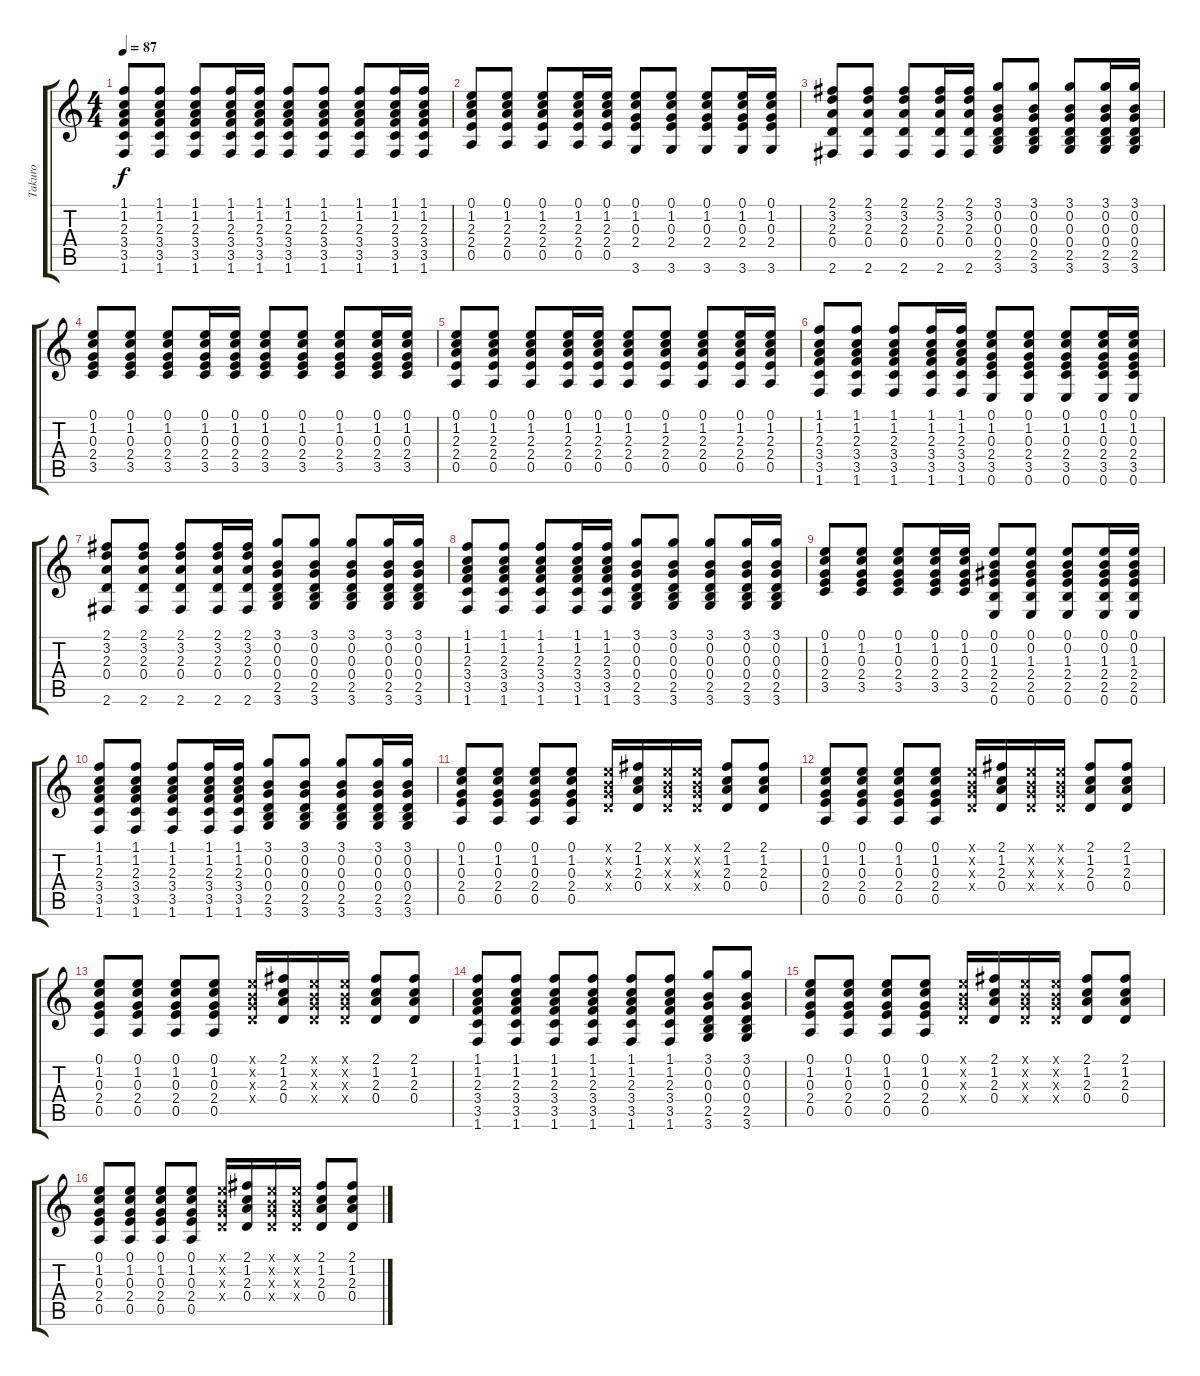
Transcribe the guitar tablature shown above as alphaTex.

\track ("Takuro" "Takuro") {instrument acousticguitarsteel}
\staff {score tabs}
\tuning (E4 B3 G3 D3 A2 E2) {hide}
\ts (4 4)
\tempo 87
\clef g2
\ks c
(1.1 1.2 2.3 3.4 3.5 1.6).8{dy f} (1.1 1.2 2.3 3.4 3.5 1.6).8 (1.1 1.2 2.3 3.4 3.5 1.6).8 (1.1 1.2 2.3 3.4 3.5 1.6).16 (1.1 1.2 2.3 3.4 3.5 1.6).16 (1.1 1.2 2.3 3.4 3.5 1.6).8 (1.1 1.2 2.3 3.4 3.5 1.6).8 (1.1 1.2 2.3 3.4 3.5 1.6).8 (1.1 1.2 2.3 3.4 3.5 1.6).16 (1.1 1.2 2.3 3.4 3.5 1.6).16 |
(0.1 1.2 2.3 2.4 0.5).8 (0.1 1.2 2.3 2.4 0.5).8 (0.1 1.2 2.3 2.4 0.5).8 (0.1 1.2 2.3 2.4 0.5).16 (0.1 1.2 2.3 2.4 0.5).16 (0.1 1.2 0.3 2.4 3.6).8 (0.1 1.2 0.3 2.4 3.6).8 (0.1 1.2 0.3 2.4 3.6).8 (0.1 1.2 0.3 2.4 3.6).16 (0.1 1.2 0.3 2.4 3.6).16 |
(2.1 3.2 2.3 0.4 2.6).8 (2.1 3.2 2.3 0.4 2.6).8 (2.1 3.2 2.3 0.4 2.6).8 (2.1 3.2 2.3 0.4 2.6).16 (2.1 3.2 2.3 0.4 2.6).16 (3.1 0.2 0.3 0.4 2.5 3.6).8 (3.1 0.2 0.3 0.4 2.5 3.6).8 (3.1 0.2 0.3 0.4 2.5 3.6).8 (3.1 0.2 0.3 0.4 2.5 3.6).16 (3.1 0.2 0.3 0.4 2.5 3.6).16 |
(0.1 1.2 0.3 2.4 3.5).8 (0.1 1.2 0.3 2.4 3.5).8 (0.1 1.2 0.3 2.4 3.5).8 (0.1 1.2 0.3 2.4 3.5).16 (0.1 1.2 0.3 2.4 3.5).16 (0.1 1.2 0.3 2.4 3.5).8 (0.1 1.2 0.3 2.4 3.5).8 (0.1 1.2 0.3 2.4 3.5).8 (0.1 1.2 0.3 2.4 3.5).16 (0.1 1.2 0.3 2.4 3.5).16 |
(0.1 1.2 2.3 2.4 0.5).8 (0.1 1.2 2.3 2.4 0.5).8 (0.1 1.2 2.3 2.4 0.5).8 (0.1 1.2 2.3 2.4 0.5).16 (0.1 1.2 2.3 2.4 0.5).16 (0.1 1.2 2.3 2.4 0.5).8 (0.1 1.2 2.3 2.4 0.5).8 (0.1 1.2 2.3 2.4 0.5).8 (0.1 1.2 2.3 2.4 0.5).16 (0.1 1.2 2.3 2.4 0.5).16 |
(1.1 1.2 2.3 3.4 3.5 1.6).8 (1.1 1.2 2.3 3.4 3.5 1.6).8 (1.1 1.2 2.3 3.4 3.5 1.6).8 (1.1 1.2 2.3 3.4 3.5 1.6).16 (1.1 1.2 2.3 3.4 3.5 1.6).16 (0.1 1.2 0.3 2.4 3.5 0.6).8 (0.1 1.2 0.3 2.4 3.5 0.6).8 (0.1 1.2 0.3 2.4 3.5 0.6).8 (0.1 1.2 0.3 2.4 3.5 0.6).16 (0.1 1.2 0.3 2.4 3.5 0.6).16 |
(2.1 3.2 2.3 0.4 2.6).8 (2.1 3.2 2.3 0.4 2.6).8 (2.1 3.2 2.3 0.4 2.6).8 (2.1 3.2 2.3 0.4 2.6).16 (2.1 3.2 2.3 0.4 2.6).16 (3.1 0.2 0.3 0.4 2.5 3.6).8 (3.1 0.2 0.3 0.4 2.5 3.6).8 (3.1 0.2 0.3 0.4 2.5 3.6).8 (3.1 0.2 0.3 0.4 2.5 3.6).16 (3.1 0.2 0.3 0.4 2.5 3.6).16 |
(1.1 1.2 2.3 3.4 3.5 1.6).8 (1.1 1.2 2.3 3.4 3.5 1.6).8 (1.1 1.2 2.3 3.4 3.5 1.6).8 (1.1 1.2 2.3 3.4 3.5 1.6).16 (1.1 1.2 2.3 3.4 3.5 1.6).16 (3.1 0.2 0.3 0.4 2.5 3.6).8 (3.1 0.2 0.3 0.4 2.5 3.6).8 (3.1 0.2 0.3 0.4 2.5 3.6).8 (3.1 0.2 0.3 0.4 2.5 3.6).16 (3.1 0.2 0.3 0.4 2.5 3.6).16 |
(0.1 1.2 0.3 2.4 3.5).8 (0.1 1.2 0.3 2.4 3.5).8 (0.1 1.2 0.3 2.4 3.5).8 (0.1 1.2 0.3 2.4 3.5).16 (0.1 1.2 0.3 2.4 3.5).16 (0.1 0.2 1.3 2.4 2.5 0.6).8 (0.1 0.2 1.3 2.4 2.5 0.6).8 (0.1 0.2 1.3 2.4 2.5 0.6).8 (0.1 0.2 1.3 2.4 2.5 0.6).16 (0.1 0.2 1.3 2.4 2.5 0.6).16 |
(1.1 1.2 2.3 3.4 3.5 1.6).8 (1.1 1.2 2.3 3.4 3.5 1.6).8 (1.1 1.2 2.3 3.4 3.5 1.6).8 (1.1 1.2 2.3 3.4 3.5 1.6).16 (1.1 1.2 2.3 3.4 3.5 1.6).16 (3.1 0.2 0.3 0.4 2.5 3.6).8 (3.1 0.2 0.3 0.4 2.5 3.6).8 (3.1 0.2 0.3 0.4 2.5 3.6).8 (3.1 0.2 0.3 0.4 2.5 3.6).16 (3.1 0.2 0.3 0.4 2.5 3.6).16 |
(0.1 1.2 0.3 2.4 0.5).8 (0.1 1.2 0.3 2.4 0.5).8 (0.1 1.2 0.3 2.4 0.5).8 (0.1 1.2 0.3 2.4 0.5).8 (0.1{x} 0.2{x} 0.3{x} 0.4{x}).16 (2.1 1.2 2.3 0.4).16 (0.1{x} 0.2{x} 0.3{x} 0.4{x}).16 (0.1{x} 0.2{x} 0.3{x} 0.4{x}).16 (2.1 1.2 2.3 0.4).8 (2.1 1.2 2.3 0.4).8 |
(0.1 1.2 0.3 2.4 0.5).8 (0.1 1.2 0.3 2.4 0.5).8 (0.1 1.2 0.3 2.4 0.5).8 (0.1 1.2 0.3 2.4 0.5).8 (0.1{x} 0.2{x} 0.3{x} 0.4{x}).16 (2.1 1.2 2.3 0.4).16 (0.1{x} 0.2{x} 0.3{x} 0.4{x}).16 (0.1{x} 0.2{x} 0.3{x} 0.4{x}).16 (2.1 1.2 2.3 0.4).8 (2.1 1.2 2.3 0.4).8 |
(0.1 1.2 0.3 2.4 0.5).8 (0.1 1.2 0.3 2.4 0.5).8 (0.1 1.2 0.3 2.4 0.5).8 (0.1 1.2 0.3 2.4 0.5).8 (0.1{x} 0.2{x} 0.3{x} 0.4{x}).16 (2.1 1.2 2.3 0.4).16 (0.1{x} 0.2{x} 0.3{x} 0.4{x}).16 (0.1{x} 0.2{x} 0.3{x} 0.4{x}).16 (2.1 1.2 2.3 0.4).8 (2.1 1.2 2.3 0.4).8 |
(1.1 1.2 2.3 3.4 3.5 1.6).8 (1.1 1.2 2.3 3.4 3.5 1.6).8 (1.1 1.2 2.3 3.4 3.5 1.6).8 (1.1 1.2 2.3 3.4 3.5 1.6).8 (1.1 1.2 2.3 3.4 3.5 1.6).8 (1.1 1.2 2.3 3.4 3.5 1.6).8 (3.1 0.2 0.3 0.4 2.5 3.6).8 (3.1 0.2 0.3 0.4 2.5 3.6).8 |
(0.1 1.2 0.3 2.4 0.5).8 (0.1 1.2 0.3 2.4 0.5).8 (0.1 1.2 0.3 2.4 0.5).8 (0.1 1.2 0.3 2.4 0.5).8 (0.1{x} 0.2{x} 0.3{x} 0.4{x}).16 (2.1 1.2 2.3 0.4).16 (0.1{x} 0.2{x} 0.3{x} 0.4{x}).16 (0.1{x} 0.2{x} 0.3{x} 0.4{x}).16 (2.1 1.2 2.3 0.4).8 (2.1 1.2 2.3 0.4).8 |
(0.1 1.2 0.3 2.4 0.5).8 (0.1 1.2 0.3 2.4 0.5).8 (0.1 1.2 0.3 2.4 0.5).8 (0.1 1.2 0.3 2.4 0.5).8 (0.1{x} 0.2{x} 0.3{x} 0.4{x}).16 (2.1 1.2 2.3 0.4).16 (0.1{x} 0.2{x} 0.3{x} 0.4{x}).16 (0.1{x} 0.2{x} 0.3{x} 0.4{x}).16 (2.1 1.2 2.3 0.4).8 (2.1 1.2 2.3 0.4).8
